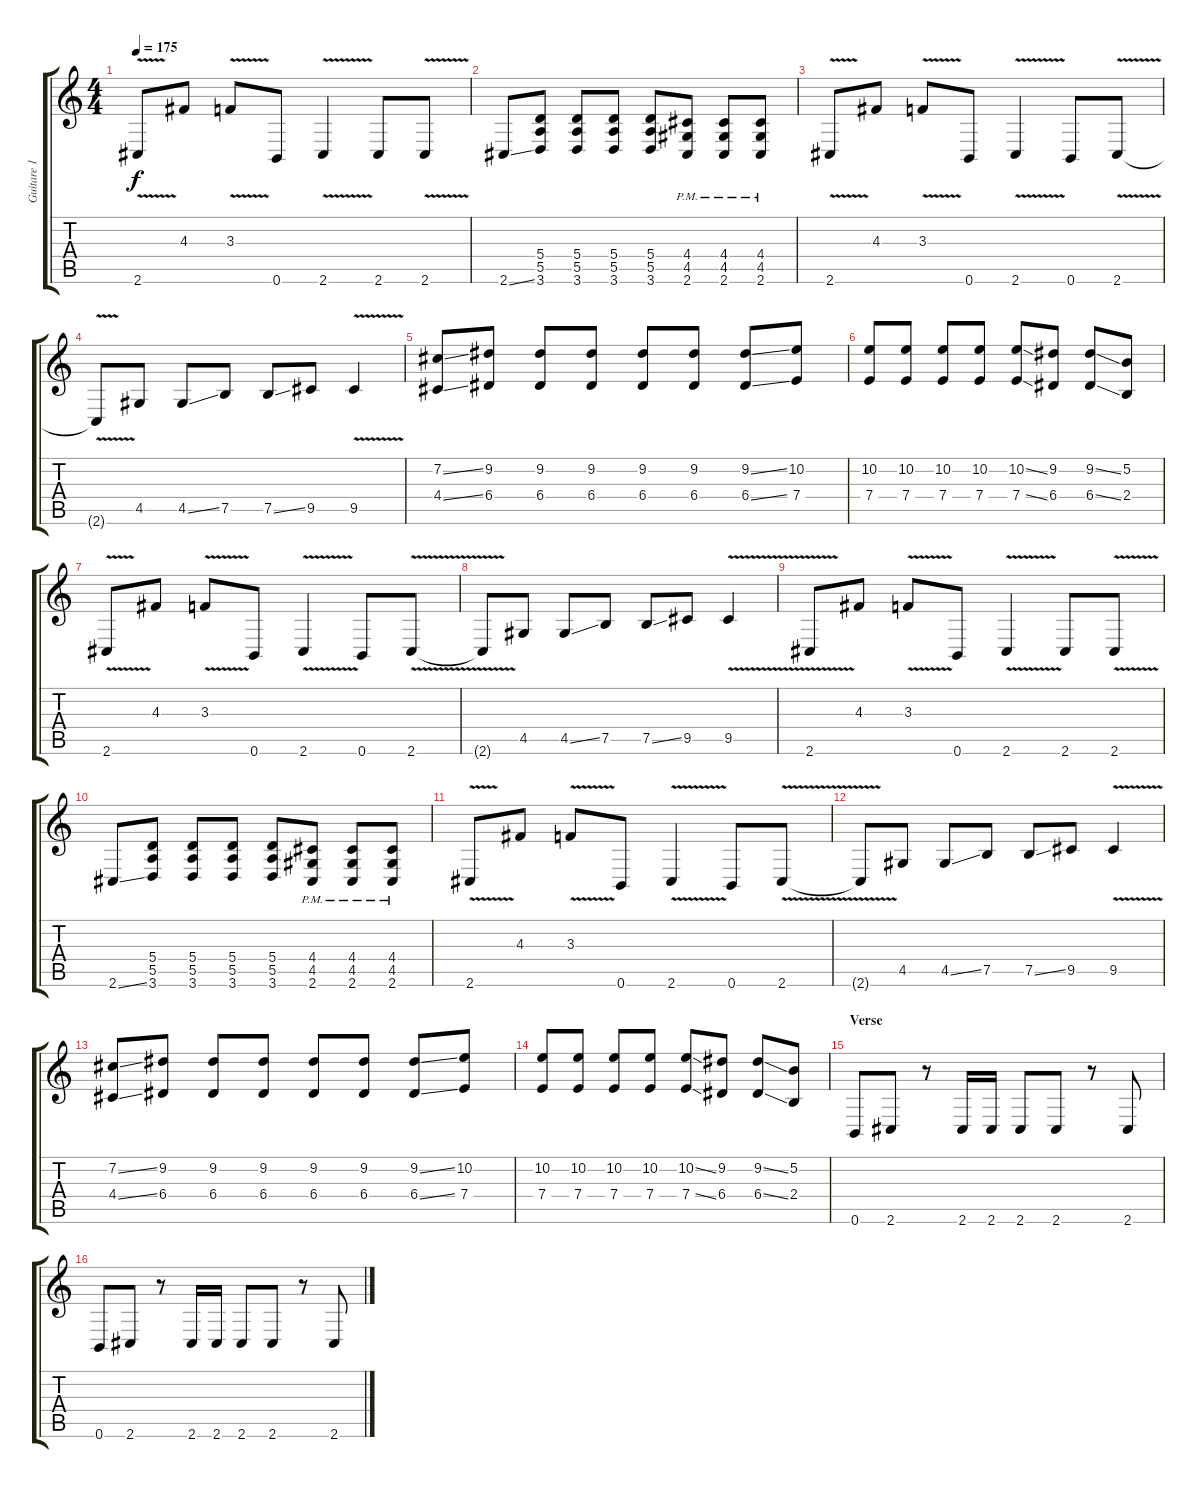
\track ("Guitare 1" "Guitare 1") {instrument overdrivenguitar}
\staff {score tabs}
\tuning (B3 Gb3 D3 A2 E2 B1) {hide}
\ts (4 4)
\tempo 175
\clef g2
\ks c
2.6{v}.8{dy f} 4.3.8 3.3{v}.8 0.6.8 2.6{v}.4 2.6.8 2.6{v}.8 |
2.6{ss}.8 (5.4 5.5 3.6).8 (5.4 5.5 3.6).8 (5.4 5.5 3.6).8 (5.4 5.5 3.6).8 (4.4{pm} 4.5{pm} 2.6{pm}).8 (4.4{pm} 4.5{pm} 2.6{pm}).8 (4.4{pm} 4.5{pm} 2.6{pm}).8 |
2.6{v}.8 4.3.8 3.3{v}.8 0.6.8 2.6{v}.4 0.6.8 2.6{v}.8 |
2.6{t}.8 4.5.8 4.5{ss}.8 7.5.8 7.5{ss}.8 9.5.8 9.5{v}.4 |
(7.2{ss} 4.4{ss}).8 (9.2 6.4).8 (9.2 6.4).8 (9.2 6.4).8 (9.2 6.4).8 (9.2 6.4).8 (9.2{ss} 6.4{ss}).8 (10.2 7.4).8 |
(10.2 7.4).8 (10.2 7.4).8 (10.2 7.4).8 (10.2 7.4).8 (10.2{ss} 7.4{ss}).8 (9.2 6.4).8 (9.2{ss} 6.4{ss}).8 (5.2 2.4).8 |
2.6{v}.8 4.3.8 3.3{v}.8 0.6.8 2.6{v}.4 0.6.8 2.6{v}.8 |
2.6{t}.8 4.5.8 4.5{ss}.8 7.5.8 7.5{ss}.8 9.5.8 9.5{v}.4 |
2.6{v}.8 4.3.8 3.3{v}.8 0.6.8 2.6{v}.4 2.6.8 2.6{v}.8 |
2.6{ss}.8 (5.4 5.5 3.6).8 (5.4 5.5 3.6).8 (5.4 5.5 3.6).8 (5.4 5.5 3.6).8 (4.4{pm} 4.5{pm} 2.6{pm}).8 (4.4{pm} 4.5{pm} 2.6{pm}).8 (4.4{pm} 4.5{pm} 2.6{pm}).8 |
2.6{v}.8 4.3.8 3.3{v}.8 0.6.8 2.6{v}.4 0.6.8 2.6{v}.8 |
2.6{t}.8 4.5.8 4.5{ss}.8 7.5.8 7.5{ss}.8 9.5.8 9.5{v}.4 |
(7.2{ss} 4.4{ss}).8 (9.2 6.4).8 (9.2 6.4).8 (9.2 6.4).8 (9.2 6.4).8 (9.2 6.4).8 (9.2{ss} 6.4{ss}).8 (10.2 7.4).8 |
(10.2 7.4).8 (10.2 7.4).8 (10.2 7.4).8 (10.2 7.4).8 (10.2{ss} 7.4{ss}).8 (9.2 6.4).8 (9.2{ss} 6.4{ss}).8 (5.2 2.4).8 |
\section ("" "Verse")
0.6.8 2.6.8 r.8 2.6.16 2.6.16 2.6.8 2.6.8 r.8 2.6.8 |
0.6.8 2.6.8 r.8 2.6.16 2.6.16 2.6.8 2.6.8 r.8 2.6.8
